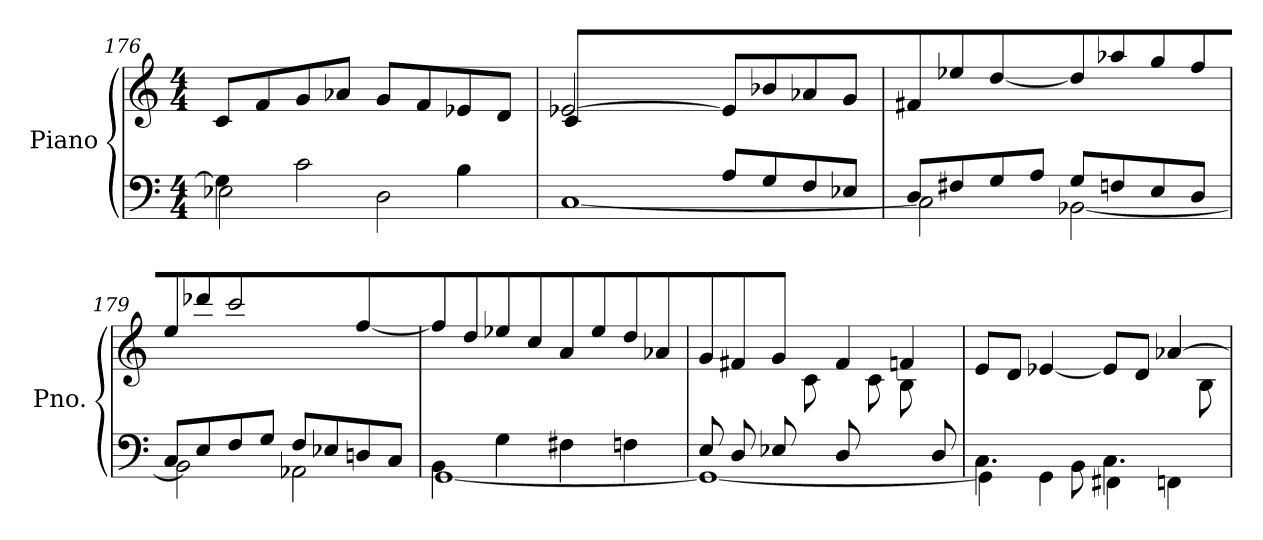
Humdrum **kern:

**kern	**kern
*part1	*part1
*staff2	*staff1
*I"Piano	*
*I'Pno.	*
*clefF4	*clefG2
*k[]	*k[]
*M4/4	*M4/4
=176	=176
*^	*
4G\]	2E-X\	8c/L
.	.	8f/
2c\	.	8g/
.	.	8a-X/J
.	2D\	8g/L
.	.	8f/
4B\	.	8e-X/
.	.	8d/J
=177	=177	=177
*	*	*^
8ryy	[<1C	[2e-X/	8c\L
8G/	.	.	2..ryy
8A-X/	.	.	.
8B-X/J	.	.	.
8A-/L	.	8e-/L]	.
8G/	.	8b-X/	.
8F/	.	8a-X/	.
8E-X/J	.	8g/J	.
*	*	*v	*v
=178	=178	=178
8D/L	2C\]	8f#X/L
8F#X/	.	8ee-X/J
8G/	.	[4dd/
8A/J	.	.
8G/L	[<2BB-X\	8dd/L]
8Fn/	.	8aa-X/
8E/	.	8gg/
8D/J	.	8ff/J
=179	=179	=179
8C/L	2BB-\]	8ee/L
8E/	.	8ddd-X/J
8F/	.	2ccc/
8G/J	.	.
8F/L	2AA-X\	.
8E-X/	.	.
8Dn/	.	[4ff/
8C/J	.	.
=180	=180	=180
4BB\	[1GG	8ff/L]
.	.	8dd/
4G\	.	8ee-X/
.	.	8cc/J
4F#X\	.	8a/L
.	.	8ee-/
4Fn\	.	8dd/
.	.	8a-X/J
=181	=181	=181
*	*	*^
8E/L	1GG_	8g/L	4.ryy
8D/	.	8f#X/J	.
8E-X/	.	4g/	.
8ryy	.	.	8c\J
8D/L	.	4f#/	8ryy
4ryy	.	.	8c\
.	.	4fn/	8B\
8D/J	.	.	8ryy
=182	=182	=182	=182
4.C\	4GG\]	8e/L	2..ryy
.	.	8d/J	.
.	4GG\	[4e-X/	.
8BB\	.	.	.
4.C\	4FF#X\	8e-/L]	.
.	.	8d/J	.
.	4FFn\	[4a-X/	.
8ryy	.	.	8B\
*v	*v	*	*
*	*v	*v
=	=
*-	*-
